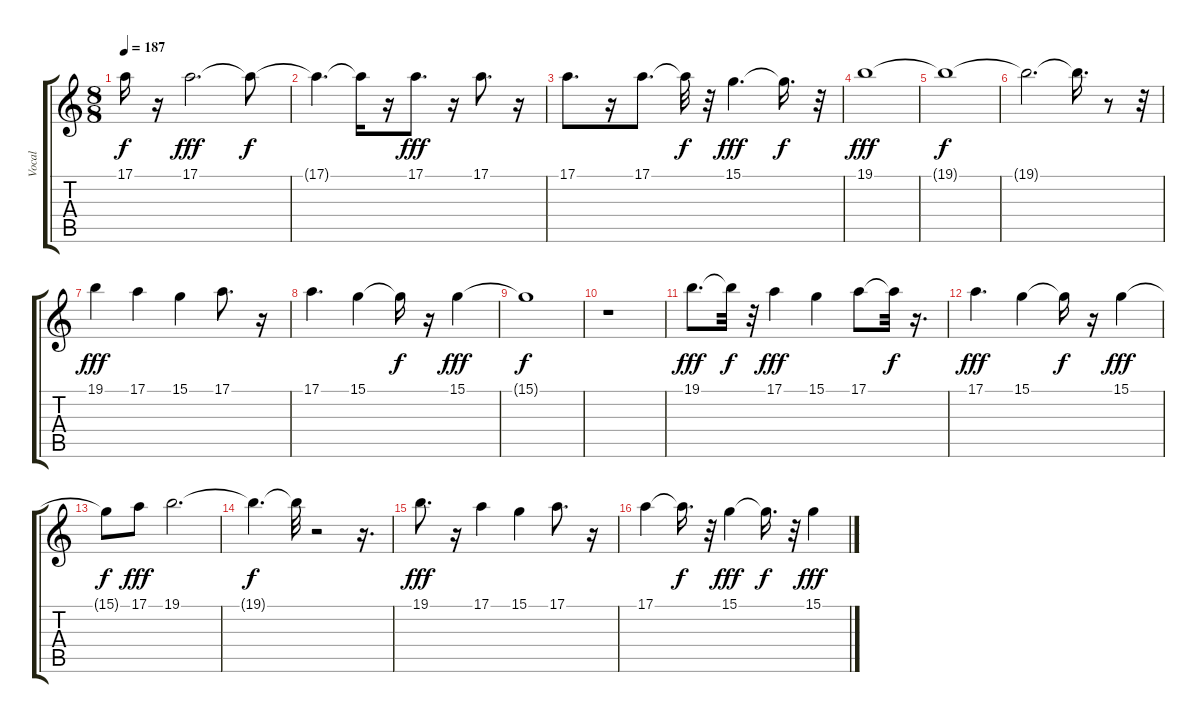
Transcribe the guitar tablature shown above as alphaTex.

\track ("Vocal" "Vocal") {instrument fx5brightness}
\staff {score tabs}
\tuning (E4 B3 G3 D3 A2 E2) {hide}
\ts (8 8)
\tempo 187
\clef g2
\ks c
17.1{t}.16{dy f} r.16 17.1.2{d dy fff} 17.1{t}.8{dy f} |
17.1{t}.4{d} 17.1{t}.16 r.16 17.1.8{d dy fff} r.16 17.1.8{d} r.16 |
17.1.8{d} r.16 17.1.8{d} 17.1{t}.32{dy f} r.32 15.1.4{d dy fff} 15.1{t}.16{d dy f} r.32 |
19.1.1{dy fff} |
19.1{t}.1{dy f} |
19.1{t}.2{d} 19.1{t}.16{d} r.8 r.32 |
19.1.4{dy fff} 17.1.4 15.1.4 17.1.8{d} r.16 |
17.1.4{d} 15.1.4 15.1{t}.16{dy f} r.16 15.1.4{dy fff} |
15.1{t}.1{dy f} |
r.1 |
19.1.8{d dy fff} 19.1{t}.32{dy f} r.32 17.1.4{dy fff} 15.1.4 17.1.8 17.1{t}.32{dy f} r.16{d} |
17.1.4{d dy fff} 15.1.4 15.1{t}.16{dy f} r.16 15.1.4{dy fff} |
15.1{t}.8{dy f} 17.1.8{dy fff} 19.1.2{d} |
19.1{t}.4{d dy f} 19.1{t}.32 r.2 r.16{d} |
19.1.8{d dy fff} r.16 17.1.4 15.1.4 17.1.8{d} r.16 |
17.1.4 17.1{t}.16{d dy f} r.32 15.1.4{dy fff} 15.1{t}.16{d dy f} r.32 15.1.4{dy fff}
